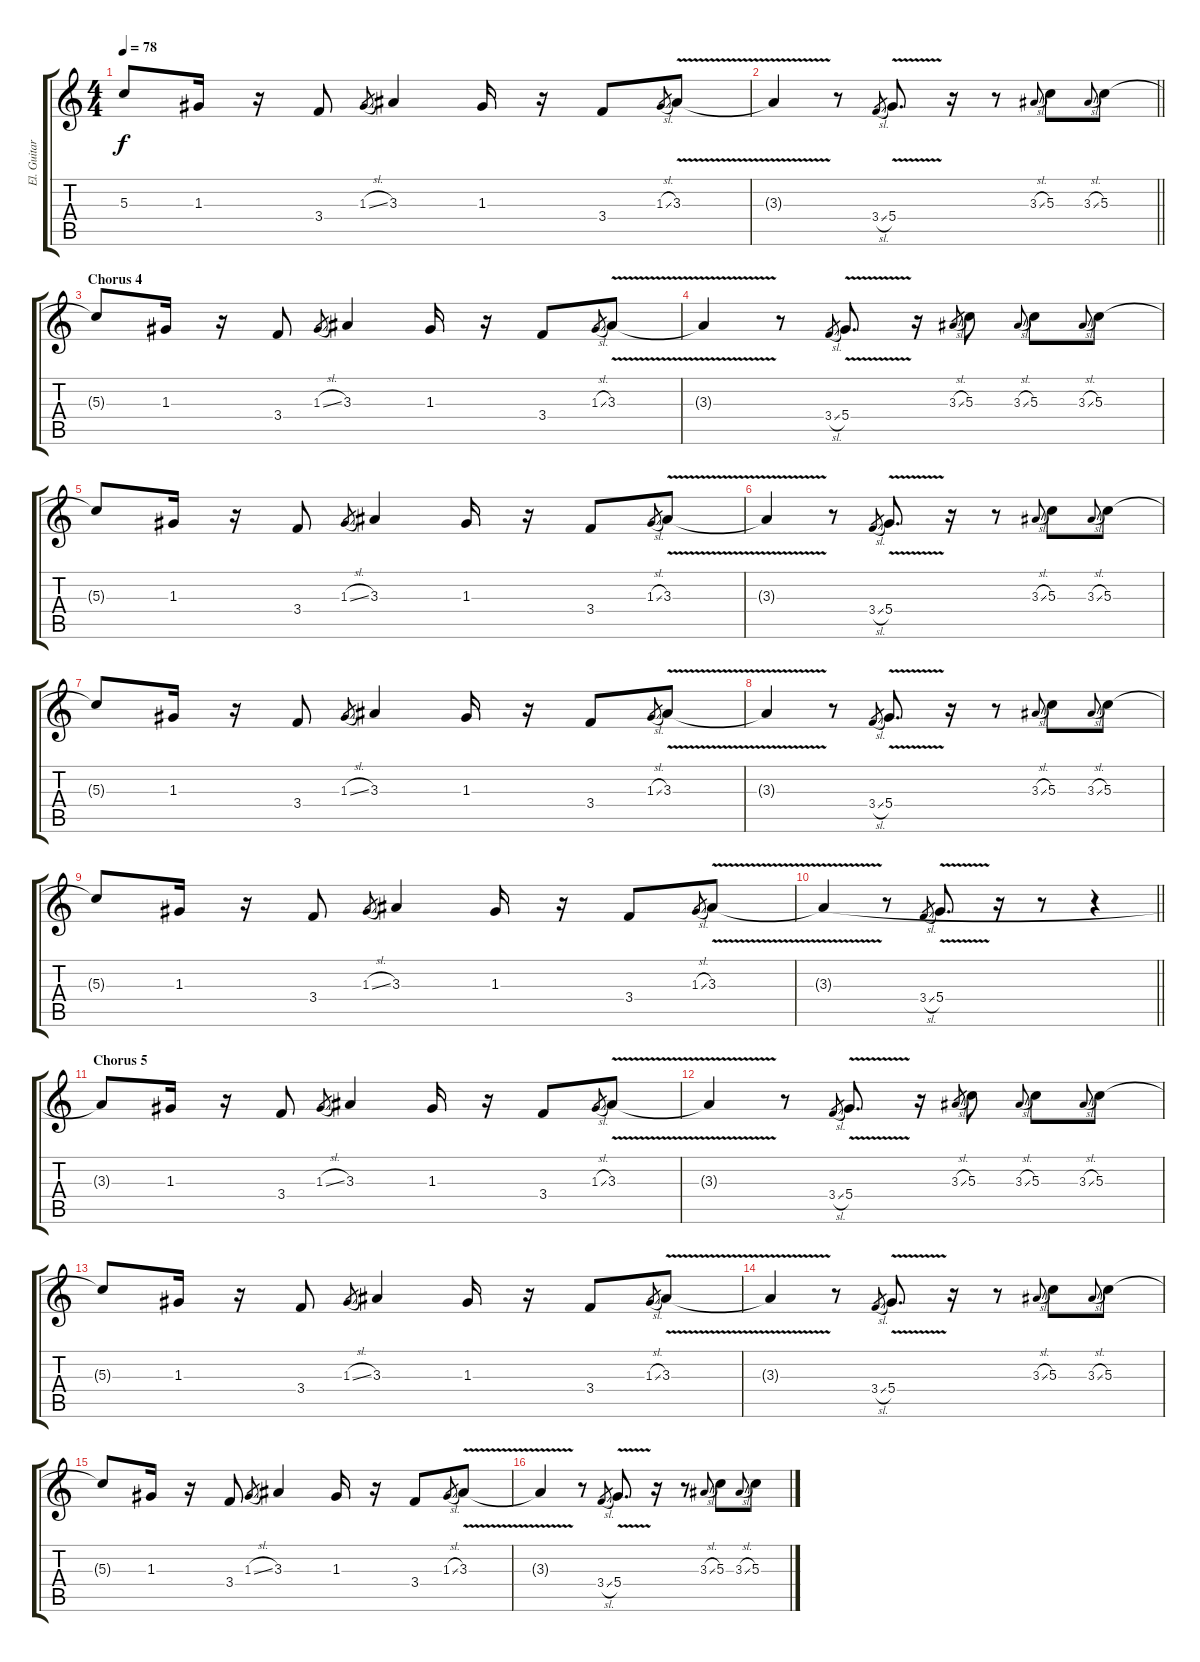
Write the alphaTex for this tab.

\track ("El. Guitar" "El. Guitar") {instrument overdrivenguitar}
\staff {score tabs}
\tuning (E4 B3 G3 D3 A2 E2) {hide}
\ts (4 4)
\tempo 78
\clef g2
\ks c
5.3{t}.8{dy f} 1.3.16 r.16 3.4.8 1.3{sl}.8{gr} 3.3.4 1.3.16 r.16 3.4.8 1.3{sl}.8{gr} 3.3{v}.8 |
\barLineRight lightlight
3.3{t}.4 r.8 3.4{sl}.8{gr} 5.4{v}.8{d} r.16 r.8 3.3{sl}.8{gr onbeat} 5.3.8 3.3{sl}.8{gr onbeat} 5.3.8 |
\section ("" "Chorus 4")
5.3{t}.8 1.3.16 r.16 3.4.8 1.3{sl}.8{gr} 3.3.4 1.3.16 r.16 3.4.8 1.3{sl}.8{gr} 3.3{v}.8 |
3.3{t}.4 r.8 3.4{sl}.8{gr} 5.4{v}.8{d} r.16 3.3{sl}.8{gr} 5.3.8 3.3{sl}.8{gr onbeat} 5.3.8 3.3{sl}.8{gr onbeat} 5.3.8 |
5.3{t}.8 1.3.16 r.16 3.4.8 1.3{sl}.8{gr} 3.3.4 1.3.16 r.16 3.4.8 1.3{sl}.8{gr} 3.3{v}.8 |
3.3{t}.4 r.8 3.4{sl}.8{gr} 5.4{v}.8{d} r.16 r.8 3.3{sl}.8{gr onbeat} 5.3.8 3.3{sl}.8{gr onbeat} 5.3.8 |
5.3{t}.8 1.3.16 r.16 3.4.8 1.3{sl}.8{gr} 3.3.4 1.3.16 r.16 3.4.8 1.3{sl}.8{gr} 3.3{v}.8 |
3.3{t}.4 r.8 3.4{sl}.8{gr} 5.4{v}.8{d} r.16 r.8 3.3{sl}.8{gr onbeat} 5.3.8 3.3{sl}.8{gr onbeat} 5.3.8 |
5.3{t}.8 1.3.16 r.16 3.4.8 1.3{sl}.8{gr} 3.3.4 1.3.16 r.16 3.4.8 1.3{sl}.8{gr} 3.3{v}.8 |
\barLineRight lightlight
3.3{t}.4 r.8 3.4{sl}.8{gr} 5.4{v}.8{d} r.16 r.8 r.4 |
\section ("" "Chorus 5")
3.3{t}.8 1.3.16 r.16 3.4.8 1.3{sl}.8{gr} 3.3.4 1.3.16 r.16 3.4.8 1.3{sl}.8{gr} 3.3{v}.8 |
3.3{t}.4 r.8 3.4{sl}.8{gr} 5.4{v}.8{d} r.16 3.3{sl}.8{gr} 5.3.8 3.3{sl}.8{gr onbeat} 5.3.8 3.3{sl}.8{gr onbeat} 5.3.8 |
5.3{t}.8 1.3.16 r.16 3.4.8 1.3{sl}.8{gr} 3.3.4 1.3.16 r.16 3.4.8 1.3{sl}.8{gr} 3.3{v}.8 |
3.3{t}.4 r.8 3.4{sl}.8{gr} 5.4{v}.8{d} r.16 r.8 3.3{sl}.8{gr onbeat} 5.3.8 3.3{sl}.8{gr onbeat} 5.3.8 |
5.3{t}.8 1.3.16 r.16 3.4.8 1.3{sl}.8{gr} 3.3.4 1.3.16 r.16 3.4.8 1.3{sl}.8{gr} 3.3{v}.8 |
3.3{t}.4 r.8 3.4{sl}.8{gr} 5.4{v}.8{d} r.16 r.8 3.3{sl}.8{gr onbeat} 5.3.8 3.3{sl}.8{gr onbeat} 5.3.8
